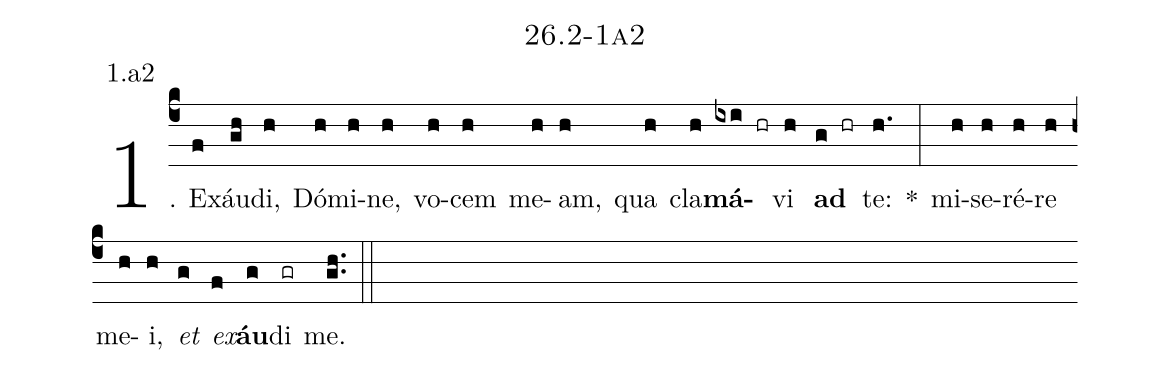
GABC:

name: 26.2-1a2;
annotation: 1.a2;
%%
(c4)1. Ex(f)áu(gh)di,(h) Dó(h)mi(h)ne,(h) vo(h)cem(h) me(h)am,(h) qua(h) cla(h)<b>má</b>(ixi hr)vi(h) <b>ad</b>(g hr) te:(h.) *(:) mi(h)se(h)ré(h)re(h) me(h)i,(h) <i>et</i>(g) <i>ex</i>(f)<b>áu</b>(g)di(gr) me.(gh..) (::)


%E(h) u(h) o(g) u(f) a(g) e.(gh..) (::)
